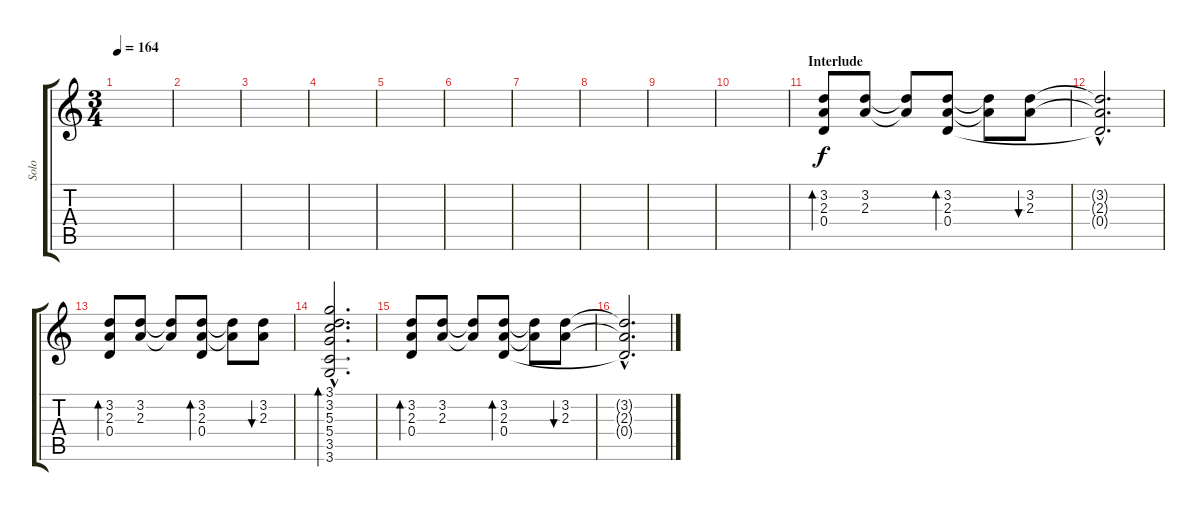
\track ("Solo" "Solo") {instrument acousticguitarsteel}
\staff {score tabs}
\tuning (E4 B3 G3 D3 A2 E2) {hide}
\ts (3 4)
\tempo 164
\clef g2
\ks c
|
|
|
|
|
|
|
|
|
|
\section ("" "Interlude")
(3.2 2.3 0.4).8{bd 60 volume 7 instrument overdrivenguitar} (3.2 2.3).8 (3.2{t} 2.3{t}).8 (3.2 2.3 0.4).8{bd 60} (3.2{t} 2.3{t}).8 (3.2 2.3).8{bu 60} |
(3.2{hac t} 2.3{hac t} 0.4{hac t}).2{d volume 0 instrument overdrivenguitar} |
(3.2 2.3 0.4).8{bd 60 volume 7 instrument overdrivenguitar} (3.2 2.3).8 (3.2{t} 2.3{t}).8 (3.2 2.3 0.4).8{bd 60} (3.2{t} 2.3{t}).8 (3.2 2.3).8{bu 60} |
(3.1{hac} 3.2{hac} 5.3{hac} 5.4{hac} 3.5{hac} 3.6{hac}).2{d bd 120 volume 7 instrument overdrivenguitar} |
(3.2 2.3 0.4).8{bd 60 volume 7 instrument overdrivenguitar} (3.2 2.3).8 (3.2{t} 2.3{t}).8 (3.2 2.3 0.4).8{bd 60} (3.2{t} 2.3{t}).8 (3.2 2.3).8{bu 60} |
(3.2{hac t} 2.3{hac t} 0.4{hac t}).2{d volume 0 instrument overdrivenguitar}
